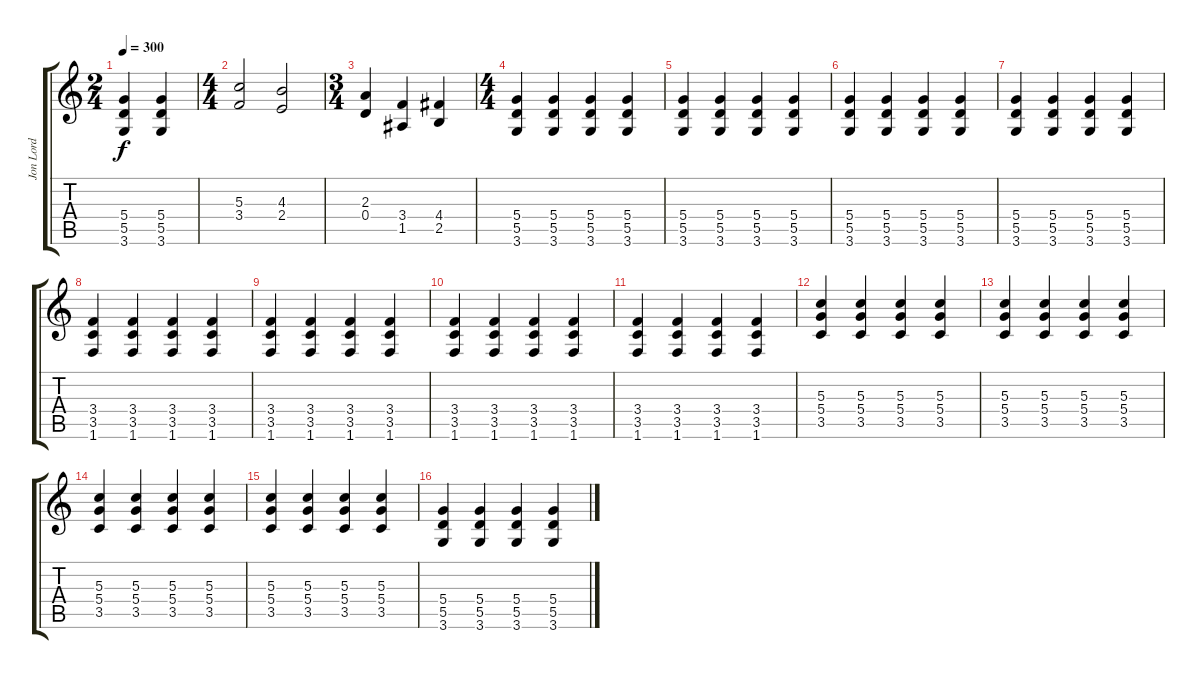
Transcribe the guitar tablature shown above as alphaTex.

\track ("Jon Lord" "Jon Lord") {instrument electricguitarjazz}
\staff {score tabs}
\tuning (E4 B3 G3 D3 A2 E2) {hide}
\ts (2 4)
\tempo 300
\clef g2
\ks c
(5.4 5.5 3.6).4{dy f} (5.4 5.5 3.6).4 |
\ts (4 4)
(5.3 3.4).2 (4.3 2.4).2 |
\ts (3 4)
(2.3 0.4).4 (3.4 1.5).4 (4.4 2.5).4 |
\ts (4 4)
(5.4 5.5 3.6).4 (5.4 5.5 3.6).4 (5.4 5.5 3.6).4 (5.4 5.5 3.6).4 |
(5.4 5.5 3.6).4 (5.4 5.5 3.6).4 (5.4 5.5 3.6).4 (5.4 5.5 3.6).4 |
(5.4 5.5 3.6).4 (5.4 5.5 3.6).4 (5.4 5.5 3.6).4 (5.4 5.5 3.6).4 |
(5.4 5.5 3.6).4 (5.4 5.5 3.6).4 (5.4 5.5 3.6).4 (5.4 5.5 3.6).4 |
(3.4 3.5 1.6).4 (3.4 3.5 1.6).4 (3.4 3.5 1.6).4 (3.4 3.5 1.6).4 |
(3.4 3.5 1.6).4 (3.4 3.5 1.6).4 (3.4 3.5 1.6).4 (3.4 3.5 1.6).4 |
(3.4 3.5 1.6).4 (3.4 3.5 1.6).4 (3.4 3.5 1.6).4 (3.4 3.5 1.6).4 |
(3.4 3.5 1.6).4 (3.4 3.5 1.6).4 (3.4 3.5 1.6).4 (3.4 3.5 1.6).4 |
(5.3 5.4 3.5).4 (5.3 5.4 3.5).4 (5.3 5.4 3.5).4 (5.3 5.4 3.5).4 |
(5.3 5.4 3.5).4 (5.3 5.4 3.5).4 (5.3 5.4 3.5).4 (5.3 5.4 3.5).4 |
(5.3 5.4 3.5).4 (5.3 5.4 3.5).4 (5.3 5.4 3.5).4 (5.3 5.4 3.5).4 |
(5.3 5.4 3.5).4 (5.3 5.4 3.5).4 (5.3 5.4 3.5).4 (5.3 5.4 3.5).4 |
(5.4 5.5 3.6).4 (5.4 5.5 3.6).4 (5.4 5.5 3.6).4 (5.4 5.5 3.6).4
